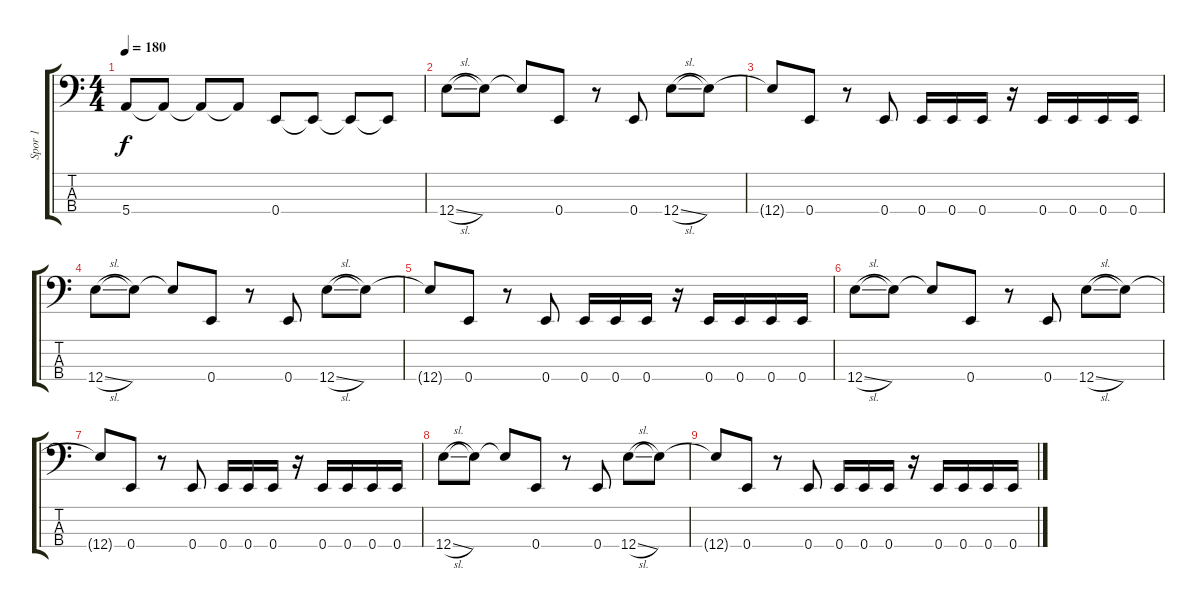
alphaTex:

\track ("Spor 1" "Spor 1") {instrument electricbassfinger}
\staff {score tabs}
\tuning (G2 D2 A1 E1) {hide}
\ts (4 4)
\tempo 180
\clef f4
\ks c
5.4.8{dy f} 5.4{t}.8 5.4{t}.8 5.4{t}.8 0.4.8 0.4{t}.8 0.4{t}.8 0.4{t}.8 |
12.4{sl}.8 12.4{t}.8 12.4{t}.8 0.4.8 r.8 0.4.8 12.4{sl}.8 12.4{t}.8 |
12.4{t}.8 0.4.8 r.8 0.4.8 0.4.16 0.4.16 0.4.16 r.16 0.4.16 0.4.16 0.4.16 0.4.16 |
12.4{sl}.8 12.4{t}.8 12.4{t}.8 0.4.8 r.8 0.4.8 12.4{sl}.8 12.4{t}.8 |
12.4{t}.8 0.4.8 r.8 0.4.8 0.4.16 0.4.16 0.4.16 r.16 0.4.16 0.4.16 0.4.16 0.4.16 |
12.4{sl}.8 12.4{t}.8 12.4{t}.8 0.4.8 r.8 0.4.8 12.4{sl}.8 12.4{t}.8 |
12.4{t}.8 0.4.8 r.8 0.4.8 0.4.16 0.4.16 0.4.16 r.16 0.4.16 0.4.16 0.4.16 0.4.16 |
12.4{sl}.8 12.4{t}.8 12.4{t}.8 0.4.8 r.8 0.4.8 12.4{sl}.8 12.4{t}.8 |
12.4{t}.8 0.4.8 r.8 0.4.8 0.4.16 0.4.16 0.4.16 r.16 0.4.16 0.4.16 0.4.16 0.4.16
